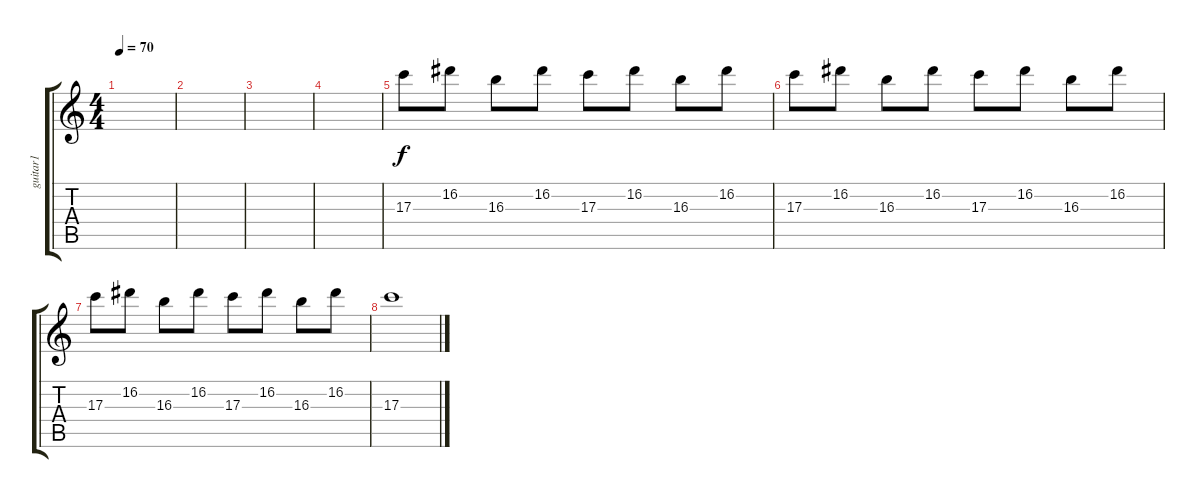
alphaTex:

\track ("guitar1" "guitar1") {instrument electricguitarmuted}
\staff {score tabs}
\tuning (E4 B3 G3 D3 A2 E2) {hide}
\ts (4 4)
\tempo 70
\clef g2
\ks c
|
|
|
|
17.3.8 16.2.8 16.3.8 16.2.8 17.3.8 16.2.8 16.3.8 16.2.8 |
17.3.8 16.2.8 16.3.8 16.2.8 17.3.8 16.2.8 16.3.8 16.2.8 |
17.3.8 16.2.8 16.3.8 16.2.8 17.3.8 16.2.8 16.3.8 16.2.8 |
17.3.1
